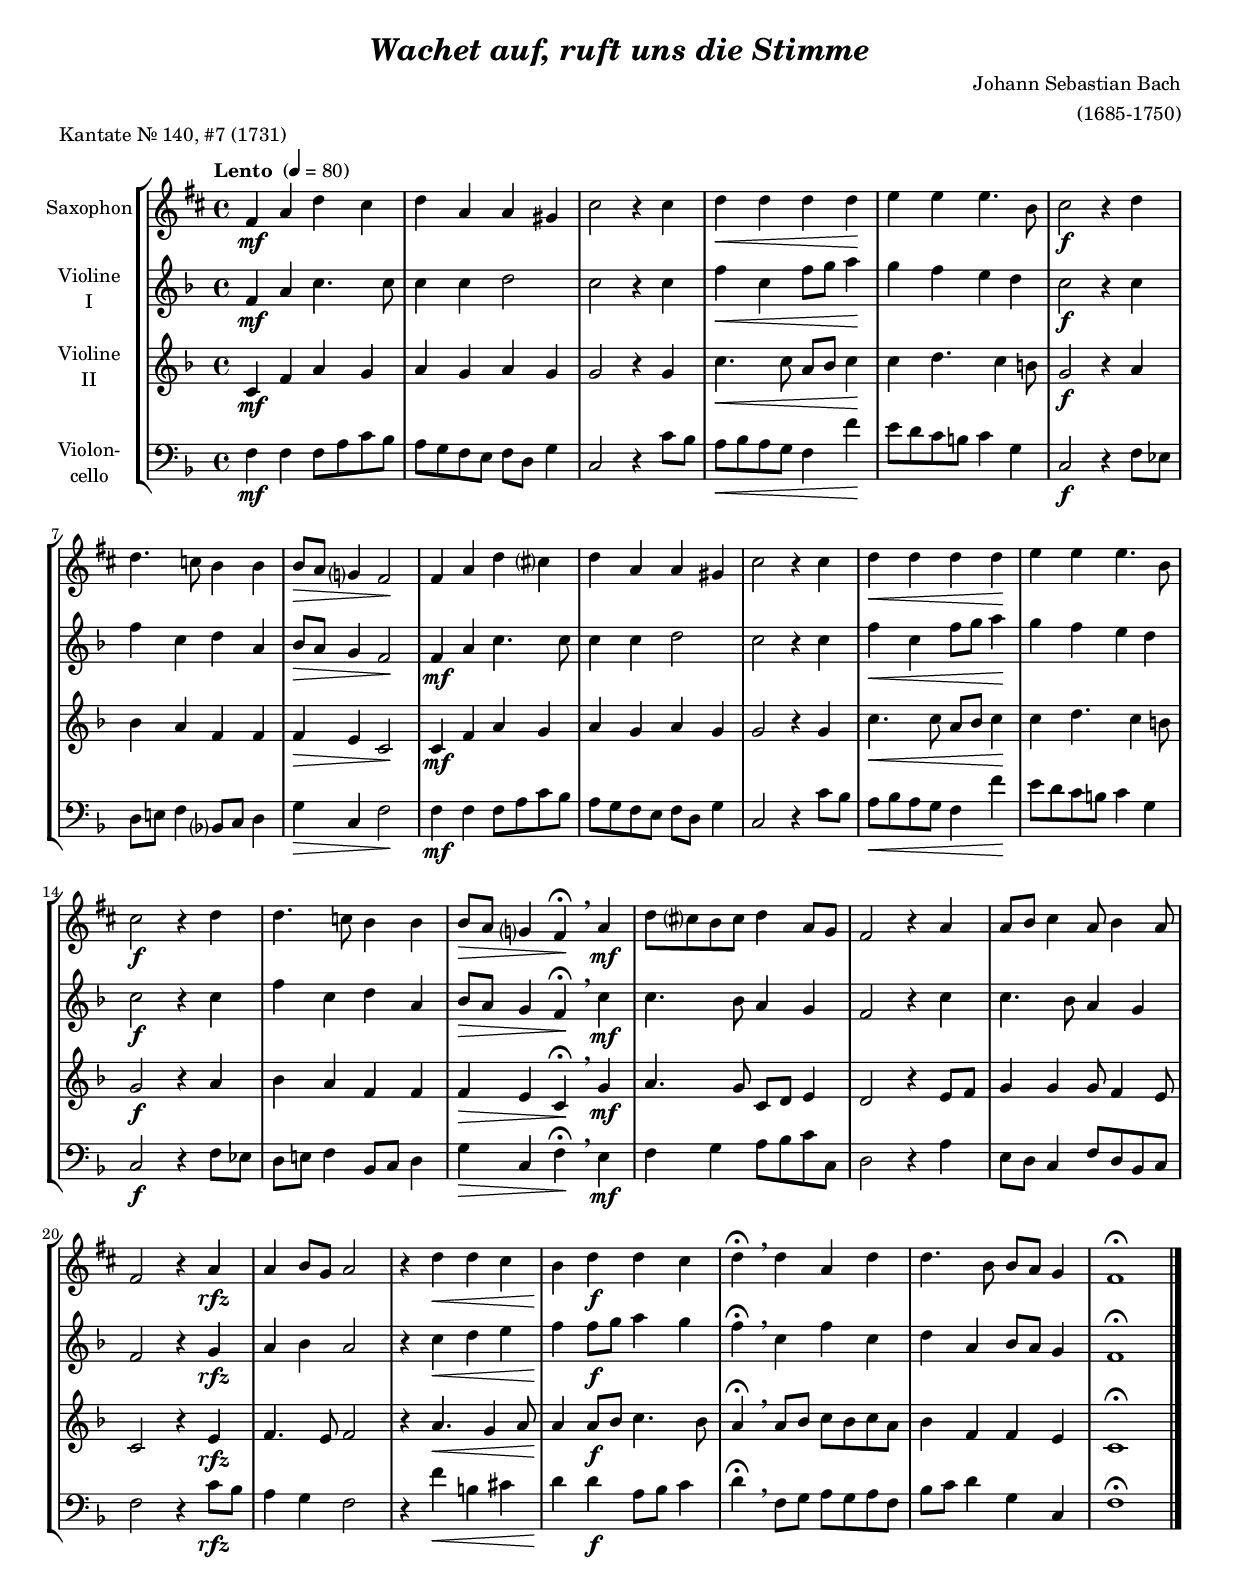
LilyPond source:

\version "2.18.2"
\include "deutsch.ly"

#(set-global-staff-size 16.75)

\header {
  title     = \markup \bold \italic "Wachet auf, ruft uns die Stimme"
  composer  = "Johann Sebastian Bach"
  arranger  = "(1685-1750)"
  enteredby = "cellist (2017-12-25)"
  piece     = "Kantate Nr. 140, #7 (1731)"
}

voiceconsts = {
  \key d \major
  \clef "treble"
  \time 4/4
%  \numericTimeSignature
  \compressFullBarRests
  \tempo "Lento " 4=80
}

mikl = "clarinet"
mifl = "flute"
misx = "tenor sax"
mist = "string ensemble 1"
miba = "cello"
%miba = "harpsichord"
milo = "drawbar organ"

va = \relative c {
  \voiceconsts

  fis4\mf a d cis
  d a a gis
  cis2 r4 cis
  d\< d d d\!

  e e e4. h8
  cis2\f r4 d
  d4. c8 h4 h
  h8\> a g?4 fis2\!
  fis4 a d cis?

  d a a gis
  cis2 r4 cis
  d\< d d d\!
  e e e4. h8
  cis2\f r4 d

  d4. c8 h4 h
  h8\> a g?4 fis\!\fermata \breathe a\mf
  d8 cis? h cis d4 a8 g
  fis2 r4 a

  a8 h cis4 a8 h4 a8
  fis2 r4 a\rfz
  a h8 g a2
  r4 d\< d cis
  h\! d\f d cis

  d\fermata \breathe d a d
  d4. h8 h a g4
  fis1\fermata \bar "|."
}

vb = \relative c' {
  \voiceconsts

  d4\mf fis a4. a8
  a4 a h2
  a r4 a
  d\< a d8 e fis4\!

  e d cis h
  a2\f r4 a
  d a h fis
  g8\> fis e4 d2\!
  d4\mf fis a4. a8

  a4 a h2
  a r4 a
  d\< a d8 e fis4\!
  e d cis h
  a2\f r4 a

  d a h fis
  g8\> fis e4 d\!\fermata \breathe a'\mf
  a4. g8 fis4 e
  d2 r4 a'

  a4. g8 fis4 e
  d2 r4 e\rfz
  fis g fis2
  r4 a\< h cis
  d\! d8\f e fis4 e

  d\fermata \breathe a d a
  h fis g8 fis e4
  d1\fermata \bar "|."
}

vc = \relative c' {
  \voiceconsts

  a4\mf d fis e
  fis e fis e
  e2 r4 e
  a4.\< a8 fis g a4\!

  a h4. a4 gis8
  e2\f r4 fis
  g fis d d
  d\> cis a2\!
  a4\mf d fis e

  fis e fis e
  e2 r4 e
  a4.\< a8 fis g a4\!
  a h4. a4 gis8
  e2\f r4 fis

  g fis d d
  d\> cis a\!\fermata \breathe e'\mf
  fis4. e8 a, h cis4
  h2 r4 cis8 d

  e4 e e8 d4 cis8
  a2 r4 cis\rfz
  d4. cis8 d2
  r4 fis4.\< e4 fis8
  fis4\! fis8\f g a4. g8

  fis4\fermata \breathe fis8 g a g a fis
  g4 d d cis
  a1\fermata \bar "|."
}

vd = \relative c {
  \voiceconsts
  \clef "bass"

  d4\mf d d8 fis a g
  fis e d cis d h e4
  a,2 r4 a'8 g

  fis\< g fis e d4 d'\!
  cis8 h a gis a4 e
  a,2\f r4 d8 c
  h cis! d4 g,?8 a h4

  e\> a, d2\!
  d4\mf d d8 fis a g
  fis e d cis d h e4
  a,2 r4 a'8 g

  fis\< g fis e d4 d'\!
  cis8 h a gis a4 e
  a,2\f r4 d8 c
  h cis! d4 g,8 a h4

  e\> a, d\!\fermata \breathe cis\mf
  d e fis8 g a a,
  h2 r4 fis'
  cis8 h a4 d8 h g a

  d2 r4 a'8\rfz g
  fis4 e d2
  r4 d'\< gis, ais
  h\! h\f fis8 g a4
  h\fermata \breathe d,8 e fis e fis d

  g a h4 e, a,
  d1\fermata \bar "|."
}


music = \new StaffGroup <<
      \new Staff {
	\set Staff.midiInstrument = \misx
	\set Staff.instrumentName = \markup \center-column { "Saxophon" }
	\transpose d d' { \va }
      }

      \new Staff {
	\set Staff.midiInstrument = \mist
	\set Staff.instrumentName = \markup \center-column { "Violine" "I" }
	\transpose d f { \vb }
      }

      \new Staff {
	\set Staff.midiInstrument = \mist
	\set Staff.instrumentName = \markup \center-column { "Violine" "II" }
	\transpose d f { \vc }
      }

      \new Staff {
	\set Staff.midiInstrument = \miba
	\set Staff.instrumentName = \markup \center-column { "Violon-" "cello" }
	\transpose d f { \vd }
      }
>>

\book {
  \score {
    \music
    \layout {}
  }

  \score {
    \unfoldRepeats \music

    \midi {
      \context {
        \Score
      }
    }
  }
}
